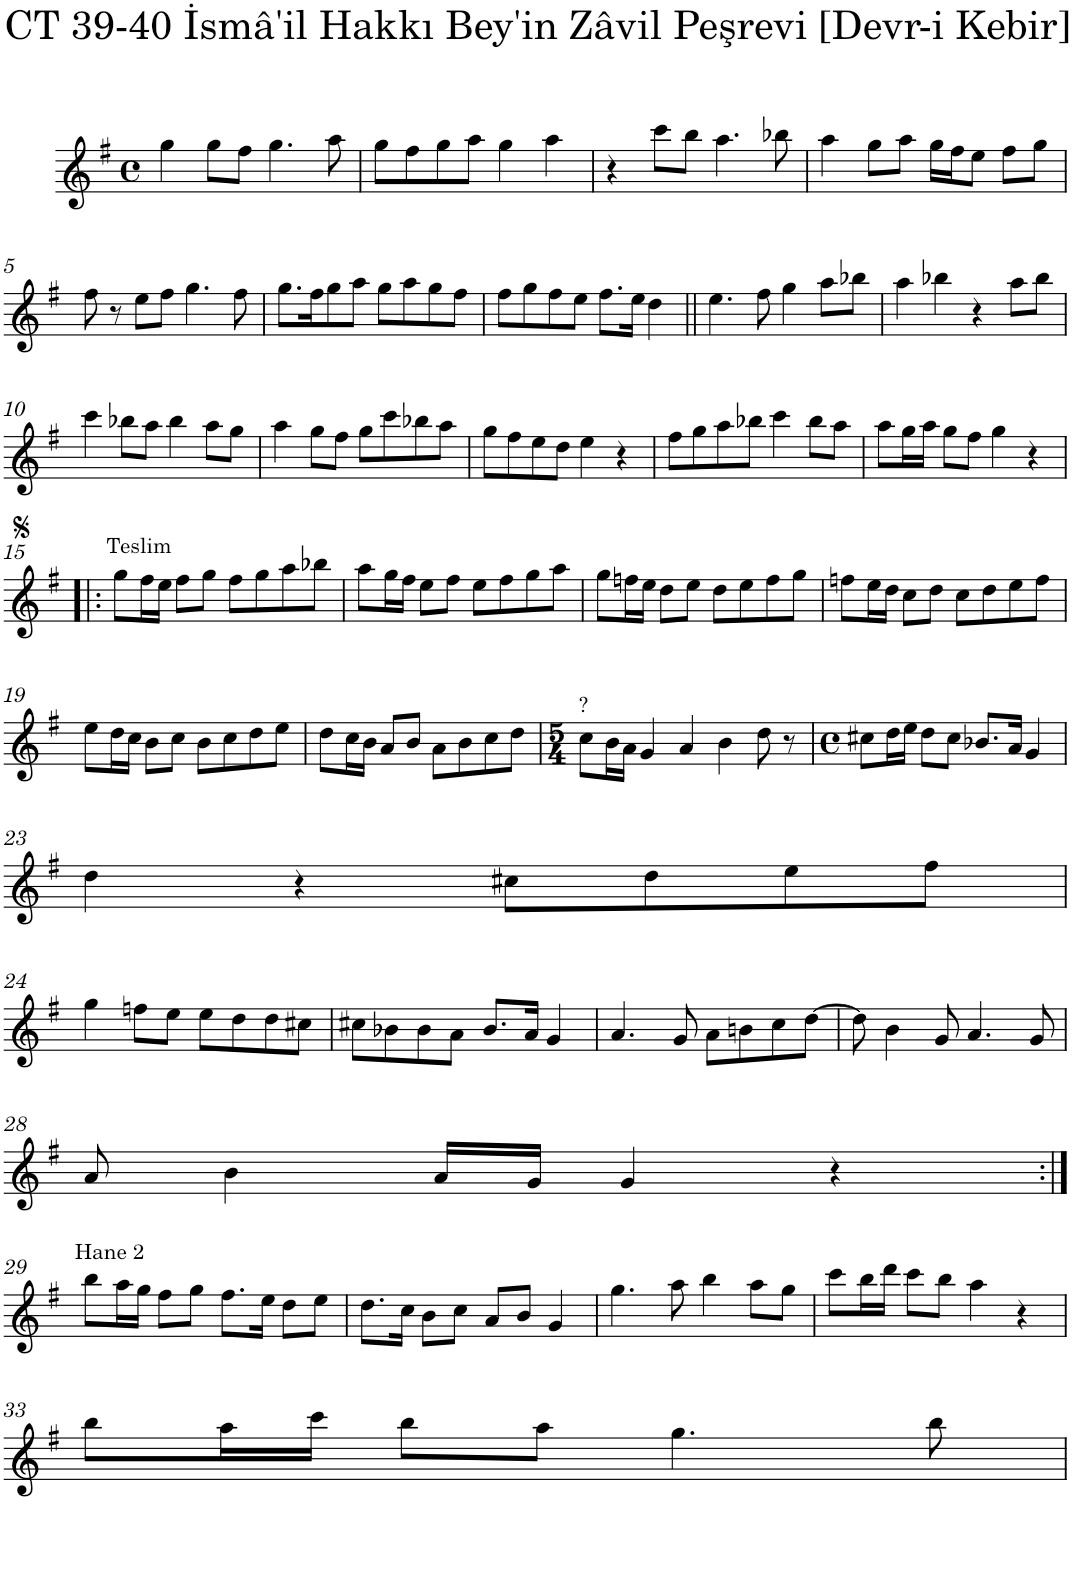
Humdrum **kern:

**kern
*part1
*staff1
*I"Piano
*I'Pno.
*clefG2
*k[f#]
*M4/4
*met(c)
=1
4gg\
8gg\L
8ff#\J
4.gg\
8aa\
=2
8gg\L
8ff#\
8gg\
8aa\J
4gg\
4aa\
=3
4r
8ccc\L
8bb\J
4.aa\
8bb-X\
=4
4aa\
8gg\L
8aa\J
16gg\LL
16ff#\J
8ee\J
8ff#\L
8gg\J
!!LO:LB:g=z
=5
8ff#\
8r
8ee\L
8ff#\J
4.gg\
8ff#\
=6
8.gg\L
16ff#\K
8gg\
8aa\J
8gg\L
8aa\
8gg\
8ff#\J
=7
8ff#\L
8gg\
8ff#\
8ee\J
8.ff#\L
16ee\Jk
4dd\
=8||
4.ee\
8ff#\
4gg\
8aa\L
8bb-X\J
=9
4aa\
4bb-X\
4r
8aa\L
8bb-\J
!!LO:LB:g=z
=10
4ccc\
8bb-X\L
8aa\J
4bb-\
8aa\L
8gg\J
=11
4aa\
8gg\L
8ff#\J
8gg\L
8ccc\
8bb-X\
8aa\J
=12
8gg\L
8ff#\
8ee\
8dd\J
4ee\
4r
=13
8ff#\L
8gg\
8aa\
8bb-X\J
4ccc\
8bb-\L
8aa\J
=14
8aa\L
16gg\L
16aa\JJ
8gg\L
8ff#\J
4gg\
4r
!!LO:LB:g=z
=15!|:
!LO:TX:a:t=Teslim
8gg\L
16ff#\L
16ee\JJ
8ff#\L
8gg\J
8ff#\L
8gg\
8aa\
8bb-X\J
=16
8aa\L
16gg\L
16ff#\JJ
8ee\L
8ff#\J
8ee\L
8ff#\
8gg\
8aa\J
=17
8gg\L
16ffn\L
16ee\JJ
8dd\L
8ee\J
8dd\L
8ee\
8ff\
8gg\J
=18
8ffn\L
16ee\L
16dd\JJ
8cc\L
8dd\J
8cc\L
8dd\
8ee\
8ff\J
!!LO:LB:g=z
=19
8ee\L
16dd\L
16cc\JJ
8b\L
8cc\J
8b\L
8cc\
8dd\
8ee\J
=20
8dd\L
16cc\L
16b\JJ
8a/L
8b/J
8a\L
8b\
8cc\
8dd\J
=21
*M5/4
!LO:TX:a:t=?
8cc\L
16b\L
16a\JJ
4g/
4a/
4b\
8dd\
8r
=22
*M4/4
*met(c)
8cc#X\L
16dd\L
16ee\JJ
8dd\L
8cc#\J
8.b-X/L
16a/Jk
4g/
!!LO:LB:g=z
=23
4dd\
4r
8cc#X\L
8dd\
8ee\
8ff#\J
!!LO:LB:g=z
=24
4gg\
8ffn\L
8ee\J
8ee\L
8dd\
8dd\
8cc#X\J
=25
8cc#X\L
8b-X\
8b-\
8a\J
8.b-/L
16a/Jk
4g/
=26
4.a/
8g/
8a\L
8bn\
8cc\
[8dd\J
=27
8dd\]
4b\
8g/
4.a/
8g/
!!LO:LB:g=z
=28
8a/
4b\
16a/LL
16g/JJ
4g/
4r
!!LO:LB:g=z
=29:|!
!LO:TX:a:t=Hane 2
8bb\L
16aa\L
16gg\JJ
8ff#\L
8gg\J
8.ff#\L
16ee\Jk
8dd\L
8ee\J
=30
8.dd\L
16cc\Jk
8b\L
8cc\J
8a/L
8b/J
4g/
=31
4.gg\
8aa\
4bb\
8aa\L
8gg\J
=32
8ccc\L
16bb\L
16ddd\JJ
8ccc\L
8bb\J
4aa\
4r
!!LO:LB:g=z
=33
8bb\L
16aa\L
16ccc\JJ
8bb\L
8aa\J
4.gg\
8bb\
=
*-
